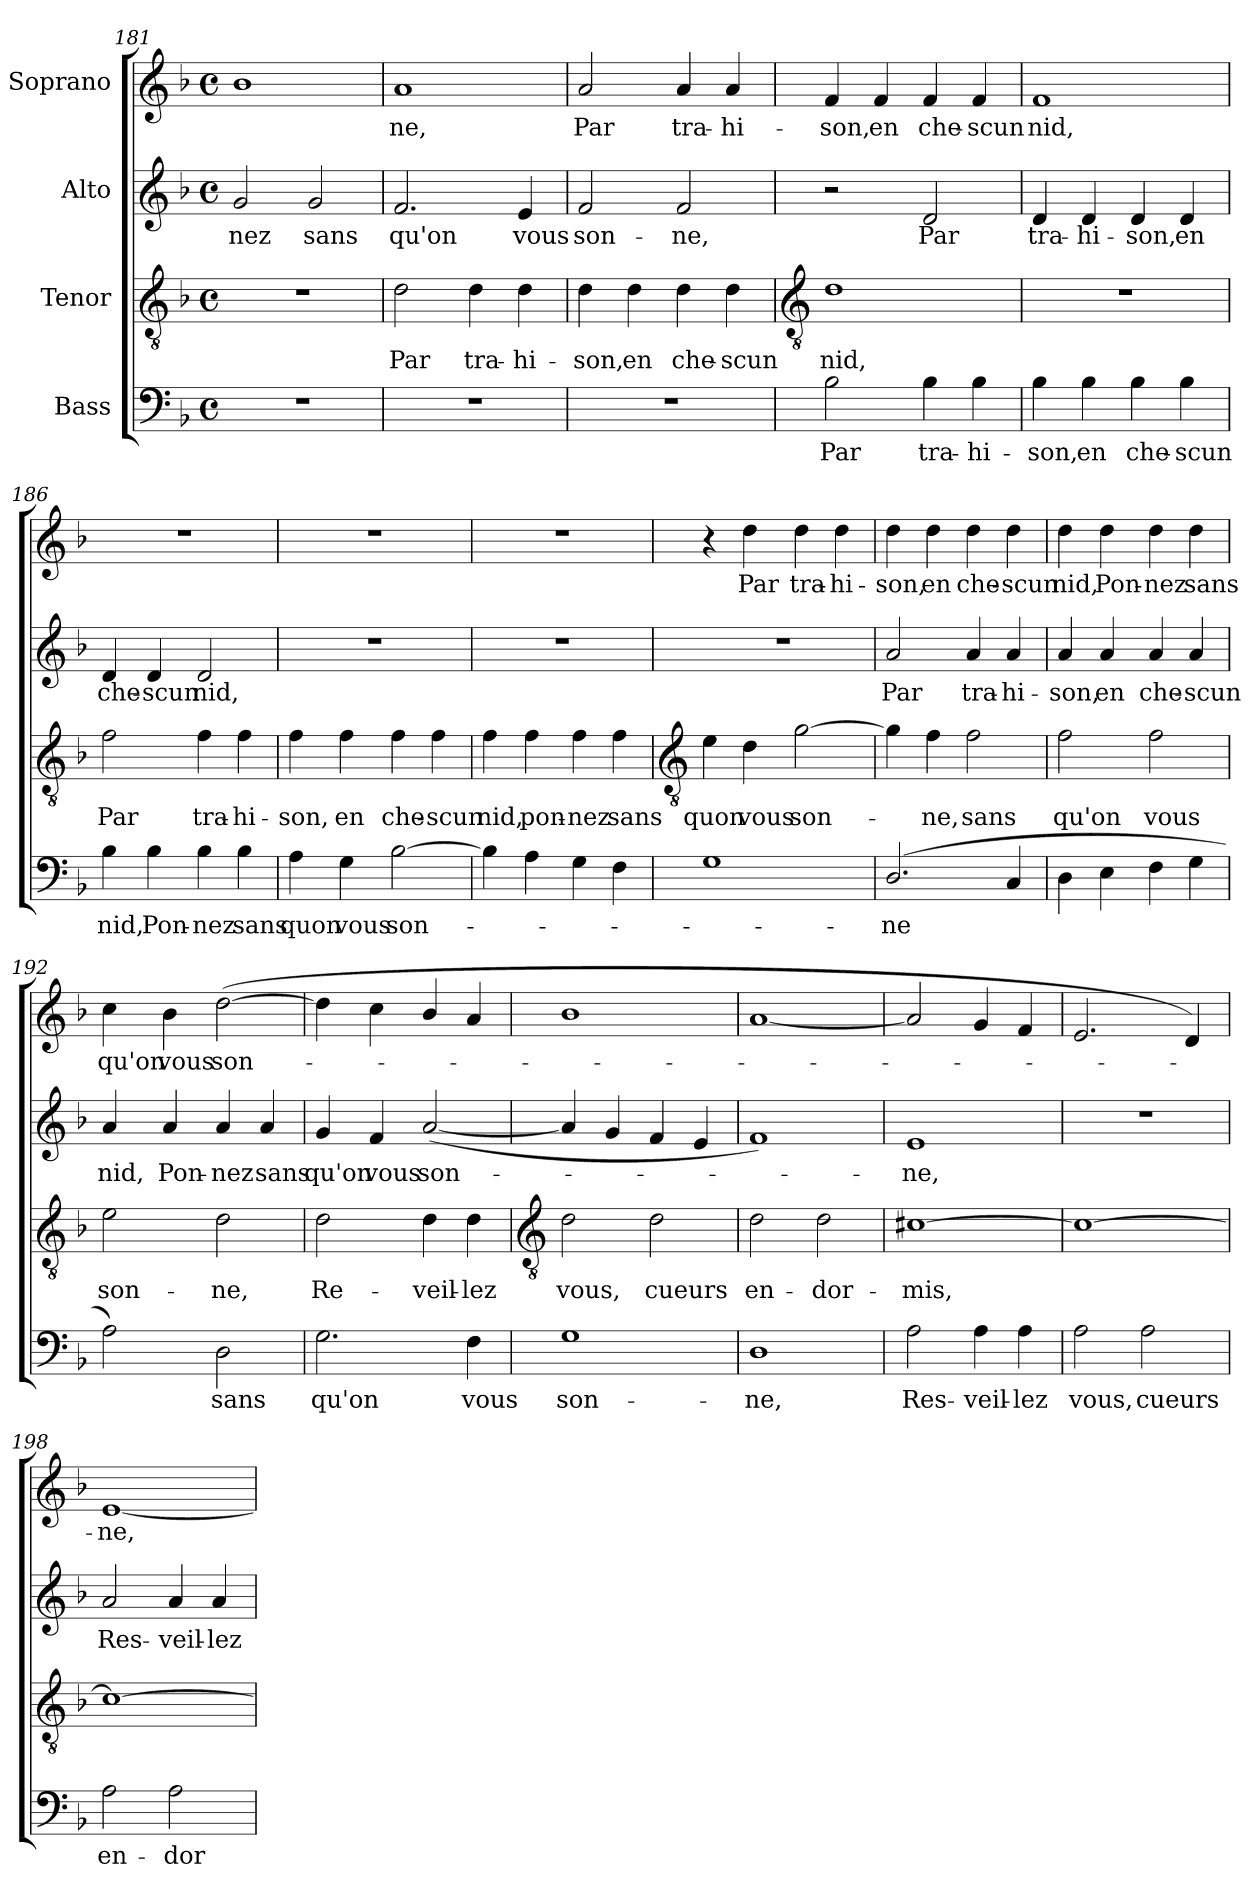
**kern	**text	**kern	**text	**kern	**text	**kern	**text
*part4	*part4	*part3	*part3	*part2	*part2	*part1	*part1
*staff4	*staff4	*staff3	*staff3	*staff2	*staff2	*staff1	*staff1
*I"Bass	*	*I"Tenor	*	*I"Alto	*	*I"Soprano	*
*clefF4	*	*clefGv2	*	*clefG2	*	*clefG2	*
*k[b-]	*	*k[b-]	*	*k[b-]	*	*k[b-]	*
*F:	*	*F:	*	*F:	*	*F:	*
*M4/4	*	*M4/4	*	*M4/4	*	*M4/4	*
*met(c)	*	*met(c)	*	*met(c)	*	*met(c)	*
=181	=181	=181	=181	=181	=181	=181	=181
!	!	!	!	!	!LO:LY:b	!	!
1r	.	1r	.	2g	-nez	1b-	.
!	!	!	!	!	!LO:LY:b	!	!
.	.	.	.	2g	sans	.	.
=182	=182	=182	=182	=182	=182	=182	=182
!	!	!	!LO:LY:b	!	!LO:LY:b	!	!LO:LY:b
1r	.	2d	Par	2.f	qu'on	1a	ne,
!	!	!	!LO:LY:b	!	!	!	!
.	.	4d	tra-	.	.	.	.
!	!	!	!LO:LY:b	!	!LO:LY:b	!	!
.	.	4d	-hi-	4e	vous	.	.
=183	=183	=183	=183	=183	=183	=183	=183
!	!	!	!LO:LY:b	!	!LO:LY:b	!	!LO:LY:b
1r	.	4d	-son,	2f	son-	2a	Par
!	!	!	!LO:LY:b	!	!	!	!
.	.	4d	en	.	.	.	.
!	!	!	!LO:LY:b	!	!LO:LY:b	!	!LO:LY:b
.	.	4d	che-	2f	-ne,	4a	tra-
!	!	!	!LO:LY:b	!	!	!	!LO:LY:b
.	.	4d	-scun	.	.	4a	-hi-
!!LO:LB:g=z
=184	=184	=184	=184	=184	=184	=184	=184
*	*	*clefGv2	*	*	*	*	*
!	!LO:LY:b	!	!LO:LY:b	!	!	!	!LO:LY:b
2B-	Par	1d	nid,	2r	.	4f	-son,
!	!	!	!	!	!	!	!LO:LY:b
.	.	.	.	.	.	4f	en
!	!LO:LY:b	!	!	!	!LO:LY:b	!	!LO:LY:b
4B-	tra-	.	.	2d	Par	4f	che-
!	!LO:LY:b	!	!	!	!	!	!LO:LY:b
4B-	-hi-	.	.	.	.	4f	-scun
=185	=185	=185	=185	=185	=185	=185	=185
!	!LO:LY:b	!	!	!	!LO:LY:b	!	!LO:LY:b
4B-	-son,	1r	.	4d	tra-	1f	nid,
!	!LO:LY:b	!	!	!	!LO:LY:b	!	!
4B-	en	.	.	4d	-hi-	.	.
!	!LO:LY:b	!	!	!	!LO:LY:b	!	!
4B-	che-	.	.	4d	-son,	.	.
!	!LO:LY:b	!	!	!	!LO:LY:b	!	!
4B-	-scun	.	.	4d	en	.	.
=186	=186	=186	=186	=186	=186	=186	=186
!	!LO:LY:b	!	!LO:LY:b	!	!LO:LY:b	!	!
4B-	nid,	2f	Par	4d	che-	1r	.
!	!LO:LY:b	!	!	!	!LO:LY:b	!	!
4B-	Pon-	.	.	4d	-scun	.	.
!	!LO:LY:b	!	!LO:LY:b	!	!LO:LY:b	!	!
4B-	-nez	4f	tra-	2d	nid,	.	.
!	!LO:LY:b	!	!LO:LY:b	!	!	!	!
4B-	sans	4f	-hi-	.	.	.	.
=187	=187	=187	=187	=187	=187	=187	=187
!	!LO:LY:b	!	!LO:LY:b	!	!	!	!
4A	quon	4f	-son,	1r	.	1r	.
!	!LO:LY:b	!	!LO:LY:b	!	!	!	!
4G	vous	4f	en	.	.	.	.
!	!LO:LY:b	!	!LO:LY:b	!	!	!	!
[2B-	son-	4f	che-	.	.	.	.
!	!	!	!LO:LY:b	!	!	!	!
.	.	4f	-scun	.	.	.	.
=188	=188	=188	=188	=188	=188	=188	=188
!	!	!	!LO:LY:b	!	!	!	!
4B-]	.	4f	nid,	1r	.	1r	.
!	!	!	!LO:LY:b	!	!	!	!
4A	.	4f	pon-	.	.	.	.
!	!	!	!LO:LY:b	!	!	!	!
4G	.	4f	-nez	.	.	.	.
!	!	!	!LO:LY:b	!	!	!	!
4F	.	4f	sans	.	.	.	.
!!LO:LB:g=z
=189	=189	=189	=189	=189	=189	=189	=189
*	*	*clefGv2	*	*	*	*	*
!	!	!	!LO:LY:b	!	!	!	!
1G	.	4e	quon	1r	.	4r	.
!	!	!	!LO:LY:b	!	!	!	!LO:LY:b
.	.	4d	vous	.	.	4dd	Par
!	!	!	!LO:LY:b	!	!	!	!LO:LY:b
.	.	[2g	son-	.	.	4dd	tra-
!	!	!	!	!	!	!	!LO:LY:b
.	.	.	.	.	.	4dd	-hi-
=190	=190	=190	=190	=190	=190	=190	=190
!	!LO:LY:b	!	!	!	!LO:LY:b	!	!LO:LY:b
(>2.D/	ne	4g]	.	2a	Par	4dd	-son,
!	!	!	!LO:LY:b	!	!	!	!LO:LY:b
.	.	4f	ne,	.	.	4dd	en
!	!	!	!LO:LY:b	!	!LO:LY:b	!	!LO:LY:b
.	.	2f	sans	4a	tra-	4dd	che-
!	!	!	!	!	!LO:LY:b	!	!LO:LY:b
4C	.	.	.	4a	-hi-	4dd	-scun
=191	=191	=191	=191	=191	=191	=191	=191
!	!	!	!LO:LY:b	!	!LO:LY:b	!	!LO:LY:b
4D	.	2f	qu'on	4a	-son,	4dd	nid,
!	!	!	!	!	!LO:LY:b	!	!LO:LY:b
4E	.	.	.	4a	en	4dd	Pon-
!	!	!	!LO:LY:b	!	!LO:LY:b	!	!LO:LY:b
4F	.	2f	vous	4a	che-	4dd	-nez
!	!	!	!	!	!LO:LY:b	!	!LO:LY:b
4G	.	.	.	4a	-scun	4dd	sans
=192	=192	=192	=192	=192	=192	=192	=192
!	!	!	!LO:LY:b	!	!LO:LY:b	!	!LO:LY:b
2A)	.	2e	son-	4a	nid,	4cc	qu'on
!	!	!	!	!	!LO:LY:b	!	!LO:LY:b
.	.	.	.	4a	Pon-	4b-	vous
!	!LO:LY:b	!	!LO:LY:b	!	!LO:LY:b	!	!LO:LY:b
2D	sans	2d	-ne,	4a	-nez	(<[2dd	son-
!	!	!	!	!	!LO:LY:b	!	!
.	.	.	.	4a	sans	.	.
=193	=193	=193	=193	=193	=193	=193	=193
!	!LO:LY:b	!	!LO:LY:b	!	!LO:LY:b	!	!
2.G	qu'on	2d	Re-	4g	qu'on	4dd]	.
!	!	!	!	!	!LO:LY:b	!	!
.	.	.	.	4f	vous	4cc	.
!	!	!	!LO:LY:b	!	!LO:LY:b	!	!
.	.	4d	-veil-	(<[2a	son-	4b-/	.
!	!LO:LY:b	!	!LO:LY:b	!	!	!	!
4F	vous	4d	-lez	.	.	4a	.
!!LO:LB:g=z
=194	=194	=194	=194	=194	=194	=194	=194
*	*	*clefGv2	*	*	*	*	*
!	!LO:LY:b	!	!LO:LY:b	!	!	!	!
1G	son-	2d	vous,	4a]	.	1b-	.
.	.	.	.	4g	.	.	.
!	!	!	!LO:LY:b	!	!	!	!
.	.	2d	cueurs	4f	.	.	.
.	.	.	.	4e	.	.	.
=195	=195	=195	=195	=195	=195	=195	=195
!	!LO:LY:b	!	!LO:LY:b	!	!	!	!
1D	-ne,	2d	en-	1f)	.	[1a	.
!	!	!	!LO:LY:b	!	!	!	!
.	.	2d	-dor-	.	.	.	.
=196	=196	=196	=196	=196	=196	=196	=196
!	!LO:LY:b	!	!LO:LY:b	!	!LO:LY:b	!	!
2A	Res-	[1c#X	-mis,	1e	ne,	2a]	.
!	!LO:LY:b	!	!	!	!	!	!
4A	-veil-	.	.	.	.	4g	.
!	!LO:LY:b	!	!	!	!	!	!
4A	-lez	.	.	.	.	4f	.
=197	=197	=197	=197	=197	=197	=197	=197
!	!LO:LY:b	!	!	!	!	!	!
2A	vous,	1c#_	.	1r	.	2.e	.
!	!LO:LY:b	!	!	!	!	!	!
2A	cueurs	.	.	.	.	.	.
.	.	.	.	.	.	4d)	.
=198	=198	=198	=198	=198	=198	=198	=198
!	!LO:LY:b	!	!	!	!LO:LY:b	!	!LO:LY:b
2A	en-	1c#_	.	2a	Res-	[1e	ne,
!	!LO:LY:b	!	!	!	!LO:LY:b	!	!
2A	-dor-	.	.	4a	-veil-	.	.
!	!	!	!	!	!LO:LY:b	!	!
.	.	.	.	4a	-lez	.	.
=	=	=	=	=	=	=	=
*-	*-	*-	*-	*-	*-	*-	*-
